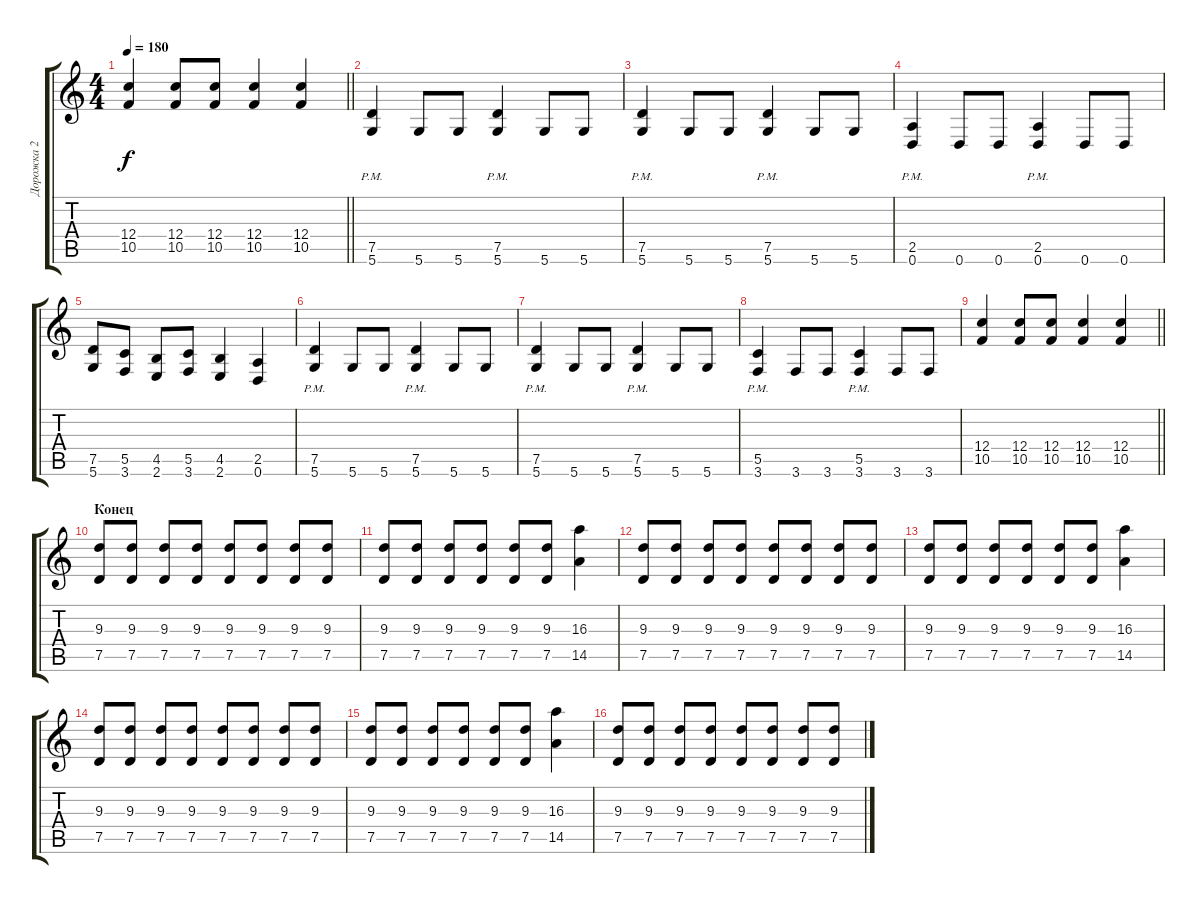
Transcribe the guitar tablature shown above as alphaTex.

\track ("Дорожка 2" "Дорожка 2") {instrument distortionguitar}
\staff {score tabs}
\tuning (D4 A3 F3 C3 G2 D2) {hide}
\ts (4 4)
\tempo 180
\clef g2
\barLineRight lightlight
\ks c
(12.4 10.5).4{dy f} (12.4 10.5).8 (12.4 10.5).8 (12.4 10.5).4 (12.4 10.5).4 |
(7.5{pm} 5.6{pm}).4 5.6.8 5.6.8 (7.5{pm} 5.6{pm}).4 5.6.8 5.6.8 |
(7.5{pm} 5.6{pm}).4 5.6.8 5.6.8 (7.5{pm} 5.6{pm}).4 5.6.8 5.6.8 |
(2.5{pm} 0.6{pm}).4 0.6.8 0.6.8 (2.5{pm} 0.6{pm}).4 0.6.8 0.6.8 |
(7.5 5.6).8 (5.5 3.6).8 (4.5 2.6).8 (5.5 3.6).8 (4.5 2.6).4 (2.5 0.6).4 |
(7.5{pm} 5.6{pm}).4 5.6.8 5.6.8 (7.5{pm} 5.6{pm}).4 5.6.8 5.6.8 |
(7.5{pm} 5.6{pm}).4 5.6.8 5.6.8 (7.5{pm} 5.6{pm}).4 5.6.8 5.6.8 |
(5.5{pm} 3.6{pm}).4 3.6.8 3.6.8 (5.5{pm} 3.6{pm}).4 3.6.8 3.6.8 |
\barLineRight lightlight
(12.4 10.5).4 (12.4 10.5).8 (12.4 10.5).8 (12.4 10.5).4 (12.4 10.5).4 |
\section ("" "Конец")
(9.3 7.5).8 (9.3 7.5).8 (9.3 7.5).8 (9.3 7.5).8 (9.3 7.5).8 (9.3 7.5).8 (9.3 7.5).8 (9.3 7.5).8 |
(9.3 7.5).8 (9.3 7.5).8 (9.3 7.5).8 (9.3 7.5).8 (9.3 7.5).8 (9.3 7.5).8 (16.3 14.5).4 |
(9.3 7.5).8 (9.3 7.5).8 (9.3 7.5).8 (9.3 7.5).8 (9.3 7.5).8 (9.3 7.5).8 (9.3 7.5).8 (9.3 7.5).8 |
(9.3 7.5).8 (9.3 7.5).8 (9.3 7.5).8 (9.3 7.5).8 (9.3 7.5).8 (9.3 7.5).8 (16.3 14.5).4 |
(9.3 7.5).8 (9.3 7.5).8 (9.3 7.5).8 (9.3 7.5).8 (9.3 7.5).8 (9.3 7.5).8 (9.3 7.5).8 (9.3 7.5).8 |
(9.3 7.5).8 (9.3 7.5).8 (9.3 7.5).8 (9.3 7.5).8 (9.3 7.5).8 (9.3 7.5).8 (16.3 14.5).4 |
(9.3 7.5).8 (9.3 7.5).8 (9.3 7.5).8 (9.3 7.5).8 (9.3 7.5).8 (9.3 7.5).8 (9.3 7.5).8 (9.3 7.5).8
